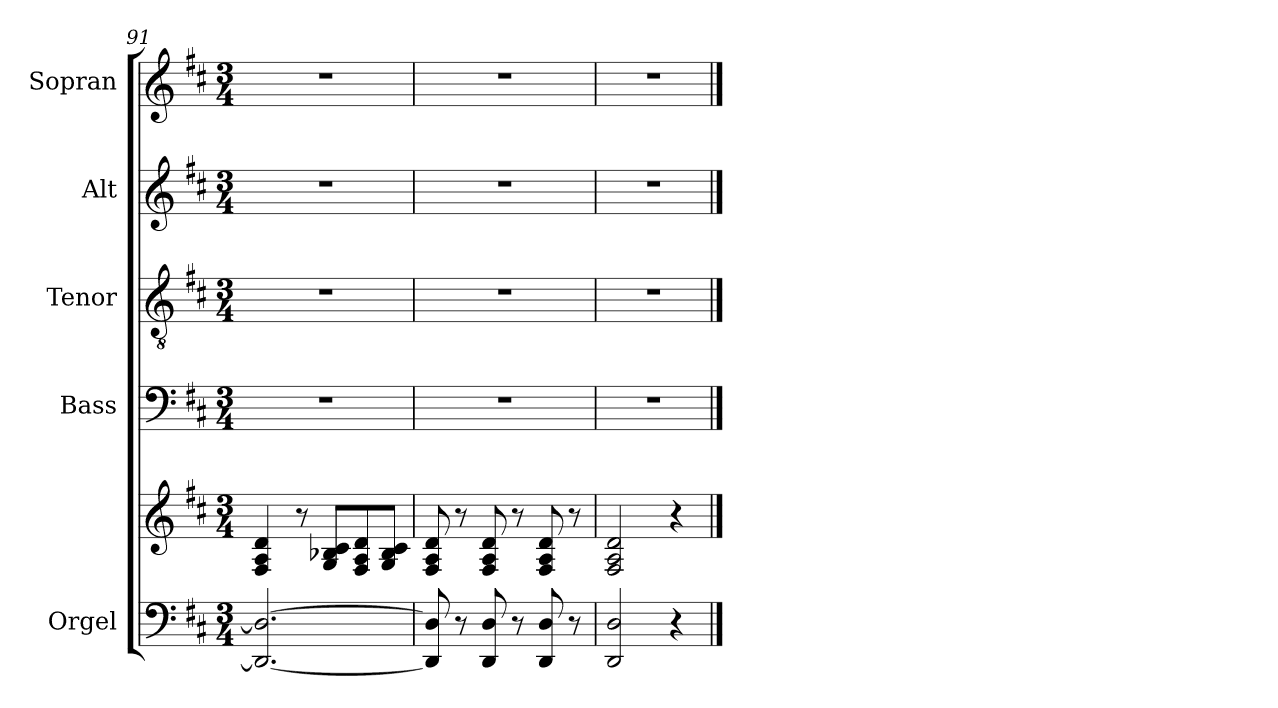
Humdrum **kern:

**kern	**kern	**kern	**kern	**kern	**kern
*part5	*part5	*part4	*part3	*part2	*part1
*staff6	*staff5	*staff4	*staff3	*staff2	*staff1
*I"Orgel	*	*I"Bass	*I"Tenor	*I"Alt	*I"Sopran
*I'Org.	*	*I'B	*I'T	*I'A	*I'S
*clefF4	*clefG2	*clefF4	*clefGv2	*clefG2	*clefG2
*k[f#c#]	*k[f#c#]	*k[f#c#]	*k[f#c#]	*k[f#c#]	*k[f#c#]
*D:	*D:	*D:	*D:	*D:	*D:
*M3/4	*M3/4	*M3/4	*M3/4	*M3/4	*M3/4
=91	=91	=91	=91	=91	=91
2.DD/_ 2.D/_	4F#/ 4A/ 4d/	2.r	2.r	2.r	2.r
.	8r	.	.	.	.
.	8G/ 8B-X/ 8c#/L	.	.	.	.
.	8F#/ 8A/ 8d/	.	.	.	.
.	8G/ 8B-/ 8c#/J	.	.	.	.
=92	=92	=92	=92	=92	=92
8DD/] 8D/]	8F#/ 8A/ 8d/	2.r	2.r	2.r	2.r
8r	8r	.	.	.	.
8DD/ 8D/	8F#/ 8A/ 8d/	.	.	.	.
8r	8r	.	.	.	.
8DD/ 8D/	8F#/ 8A/ 8d/	.	.	.	.
8r	8r	.	.	.	.
=93	=93	=93	=93	=93	=93
2DD/ 2D/	2F#/ 2A/ 2d/	2.r	2.r	2.r	2.r
4r	4r	.	.	.	.
==	==	==	==	==	==
*-	*-	*-	*-	*-	*-
